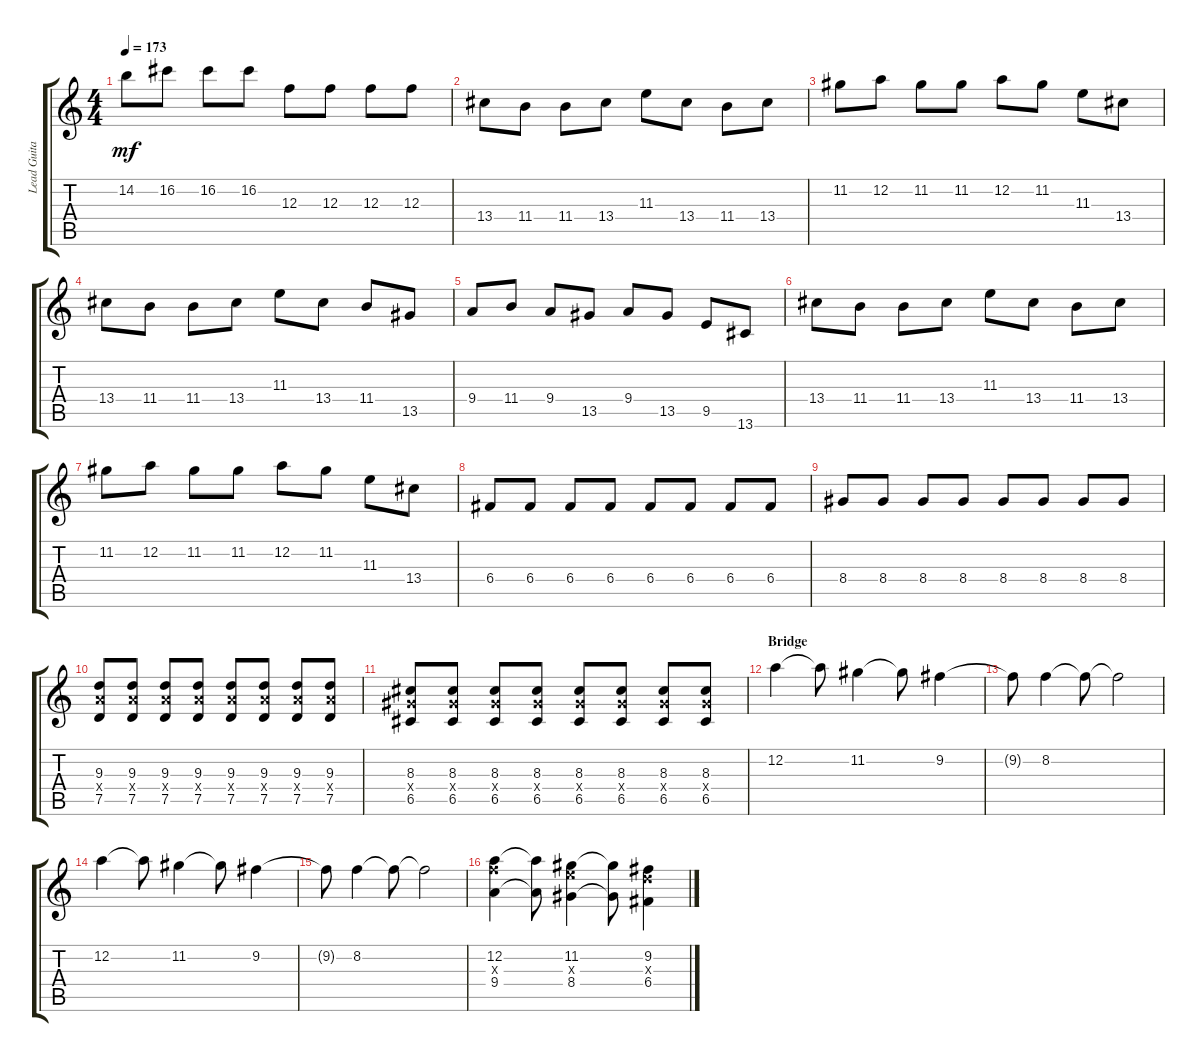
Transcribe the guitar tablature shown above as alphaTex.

\track ("Lead Guitar" "Lead Guita") {instrument distortionguitar}
\staff {score tabs}
\tuning (D4 A3 F3 C3 G2 C2) {hide}
\ts (4 4)
\tempo 173
\clef g2
\ks c
14.2.8{dy mf} 16.2.8 16.2.8 16.2.8 12.3.8 12.3.8 12.3.8 12.3.8 |
13.4.8 11.4.8 11.4.8 13.4.8 11.3.8 13.4.8 11.4.8 13.4.8 |
11.2.8 12.2.8 11.2.8 11.2.8 12.2.8 11.2.8 11.3.8 13.4.8 |
13.4.8 11.4.8 11.4.8 13.4.8 11.3.8 13.4.8 11.4.8 13.5.8 |
9.4.8 11.4.8 9.4.8 13.5.8 9.4.8 13.5.8 9.5.8 13.6.8 |
13.4.8 11.4.8 11.4.8 13.4.8 11.3.8 13.4.8 11.4.8 13.4.8 |
11.2.8 12.2.8 11.2.8 11.2.8 12.2.8 11.2.8 11.3.8 13.4.8 |
6.4.8 6.4.8 6.4.8 6.4.8 6.4.8 6.4.8 6.4.8 6.4.8 |
8.4.8 8.4.8 8.4.8 8.4.8 8.4.8 8.4.8 8.4.8 8.4.8 |
(9.3 9.4{x} 7.5).8 (9.3 9.4{x} 7.5).8 (9.3 9.4{x} 7.5).8 (9.3 9.4{x} 7.5).8 (9.3 9.4{x} 7.5).8 (9.3 9.4{x} 7.5).8 (9.3 9.4{x} 7.5).8 (9.3 9.4{x} 7.5).8 |
(8.3 8.4{x} 6.5).8 (8.3 8.4{x} 6.5).8 (8.3 8.4{x} 6.5).8 (8.3 8.4{x} 6.5).8 (8.3 8.4{x} 6.5).8 (8.3 8.4{x} 6.5).8 (8.3 8.4{x} 6.5).8 (8.3 8.4{x} 6.5).8 |
\section ("" "Bridge")
12.2.4 12.2{t}.8 11.2.4 11.2{t}.8 9.2.4 |
9.2{t}.8 8.2.4 8.2{t}.8 8.2{t}.2 |
12.2.4 12.2{t}.8 11.2.4 11.2{t}.8 9.2.4 |
9.2{t}.8 8.2.4 8.2{t}.8 8.2{t}.2 |
(12.2 12.3{x} 9.4).4 (12.2{t} 9.4{t}).8 (11.2 11.3{x} 8.4).4 (11.2{t} 8.4{t}).8 (9.2 9.3{x} 6.4).4
